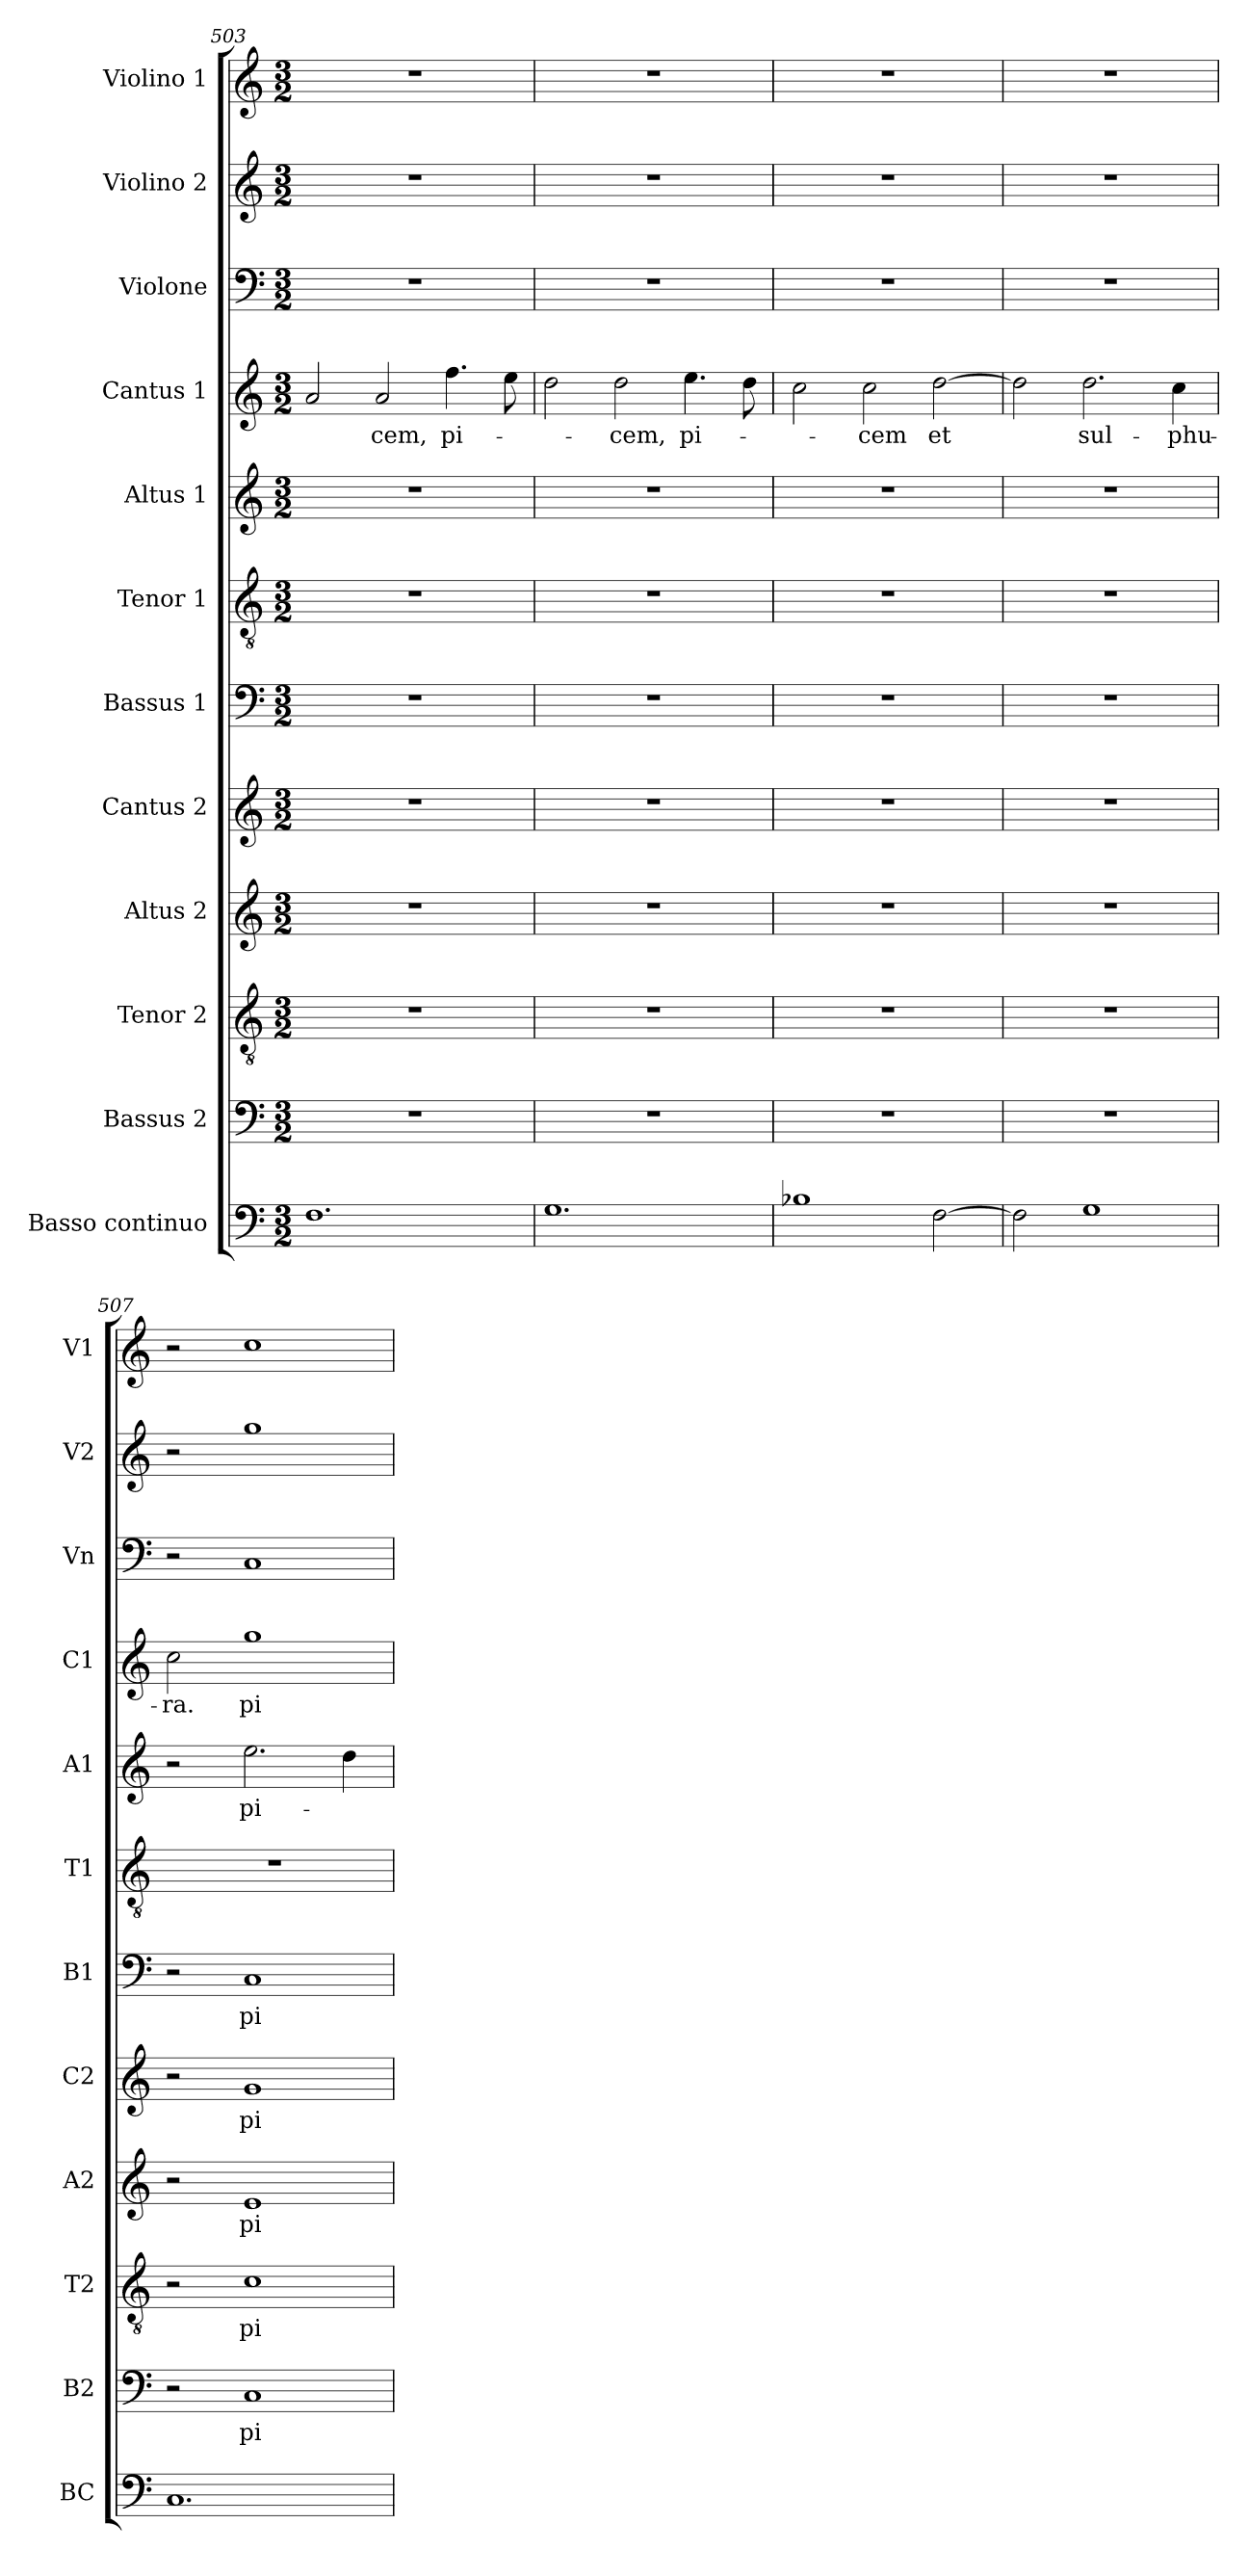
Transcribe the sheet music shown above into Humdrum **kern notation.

**kern	**kern	**text	**kern	**text	**kern	**text	**kern	**text	**kern	**text	**kern	**kern	**text	**kern	**text	**kern	**kern	**kern
*part12	*part11	*part11	*part10	*part10	*part9	*part9	*part8	*part8	*part7	*part7	*part6	*part5	*part5	*part4	*part4	*part3	*part2	*part1
*staff12	*staff11	*staff11	*staff10	*staff10	*staff9	*staff9	*staff8	*staff8	*staff7	*staff7	*staff6	*staff5	*staff5	*staff4	*staff4	*staff3	*staff2	*staff1
*I"Basso continuo	*I"Bassus 2	*	*I"Tenor 2	*	*I"Altus 2	*	*I"Cantus 2	*	*I"Bassus 1	*	*I"Tenor 1	*I"Altus 1	*	*I"Cantus 1	*	*I"Violone	*I"Violino 2	*I"Violino 1
*I'BC	*I'B2	*	*I'T2	*	*I'A2	*	*I'C2	*	*I'B1	*	*I'T1	*I'A1	*	*I'C1	*	*I'Vn	*I'V2	*I'V1
!!LO:PB:g=z
*clefF4	*clefF4	*	*clefGv2	*	*clefG2	*	*clefG2	*	*clefF4	*	*clefGv2	*clefG2	*	*clefG2	*	*clefF4	*clefG2	*clefG2
*ITrd7c12	*	*	*	*	*	*	*	*	*	*	*	*	*	*	*	*ITrd7c12	*	*
*k[]	*k[]	*	*k[]	*	*k[]	*	*k[]	*	*k[]	*	*k[]	*k[]	*	*k[]	*	*k[]	*k[]	*k[]
*C:	*C:	*	*C:	*	*C:	*	*C:	*	*C:	*	*C:	*C:	*	*C:	*	*C:	*C:	*C:
*M3/2	*M3/2	*	*M3/2	*	*M3/2	*	*M3/2	*	*M3/2	*	*M3/2	*M3/2	*	*M3/2	*	*M3/2	*M3/2	*M3/2
=503	=503	=503	=503	=503	=503	=503	=503	=503	=503	=503	=503	=503	=503	=503	=503	=503	=503	=503
1.FF	1.r	.	1.r	.	1.r	.	1.r	.	1.r	.	1.r	1.r	.	2a/	.	1.r	1.r	1.r
!	!	!	!	!	!	!	!	!	!	!	!	!	!	!	!LO:LY:b	!	!	!
.	.	.	.	.	.	.	.	.	.	.	.	.	.	2a/	-cem,	.	.	.
!	!	!	!	!	!	!	!	!	!	!	!	!	!	!	!LO:LY:b	!	!	!
.	.	.	.	.	.	.	.	.	.	.	.	.	.	4.ff\	pi-	.	.	.
.	.	.	.	.	.	.	.	.	.	.	.	.	.	8ee\	.	.	.	.
=504	=504	=504	=504	=504	=504	=504	=504	=504	=504	=504	=504	=504	=504	=504	=504	=504	=504	=504
1.GG	1.r	.	1.r	.	1.r	.	1.r	.	1.r	.	1.r	1.r	.	2dd\	.	1.r	1.r	1.r
!	!	!	!	!	!	!	!	!	!	!	!	!	!	!	!LO:LY:b	!	!	!
.	.	.	.	.	.	.	.	.	.	.	.	.	.	2dd\	-cem,	.	.	.
!	!	!	!	!	!	!	!	!	!	!	!	!	!	!	!LO:LY:b	!	!	!
.	.	.	.	.	.	.	.	.	.	.	.	.	.	4.ee\	pi-	.	.	.
.	.	.	.	.	.	.	.	.	.	.	.	.	.	8dd\	.	.	.	.
=505	=505	=505	=505	=505	=505	=505	=505	=505	=505	=505	=505	=505	=505	=505	=505	=505	=505	=505
1BB-X	1.r	.	1.r	.	1.r	.	1.r	.	1.r	.	1.r	1.r	.	2cc\	.	1.r	1.r	1.r
!	!	!	!	!	!	!	!	!	!	!	!	!	!	!	!LO:LY:b	!	!	!
.	.	.	.	.	.	.	.	.	.	.	.	.	.	2cc\	-cem	.	.	.
!	!	!	!	!	!	!	!	!	!	!	!	!	!	!	!LO:LY:b	!	!	!
[2FF\	.	.	.	.	.	.	.	.	.	.	.	.	.	[2dd\	et	.	.	.
=506	=506	=506	=506	=506	=506	=506	=506	=506	=506	=506	=506	=506	=506	=506	=506	=506	=506	=506
2FF\]	1.r	.	1.r	.	1.r	.	1.r	.	1.r	.	1.r	1.r	.	2dd\]	.	1.r	1.r	1.r
!	!	!	!	!	!	!	!	!	!	!	!	!	!	!	!LO:LY:b	!	!	!
1GG	.	.	.	.	.	.	.	.	.	.	.	.	.	2.dd\	sul-	.	.	.
!	!	!	!	!	!	!	!	!	!	!	!	!	!	!	!LO:LY:b	!	!	!
.	.	.	.	.	.	.	.	.	.	.	.	.	.	4cc\	-phu-	.	.	.
=507	=507	=507	=507	=507	=507	=507	=507	=507	=507	=507	=507	=507	=507	=507	=507	=507	=507	=507
!	!	!	!	!	!	!	!	!	!	!	!	!	!	!	!LO:LY:b	!	!	!
1.CC	2r	.	2r	.	2r	.	2r	.	2r	.	1.r	2r	.	2cc\	-ra.	2r	2r	2r
!	!	!LO:LY:b	!	!LO:LY:b	!	!LO:LY:b	!	!LO:LY:b	!	!LO:LY:b	!	!	!LO:LY:b	!	!LO:LY:b	!	!	!
.	1C	pi-	1c	pi-	1e	pi-	1g	pi-	1C	pi-	.	2.ee\	pi-	1gg	pi-	1CC	1gg	1cc
.	.	.	.	.	.	.	.	.	.	.	.	4dd\	.	.	.	.	.	.
=	=	=	=	=	=	=	=	=	=	=	=	=	=	=	=	=	=	=
*-	*-	*-	*-	*-	*-	*-	*-	*-	*-	*-	*-	*-	*-	*-	*-	*-	*-	*-
